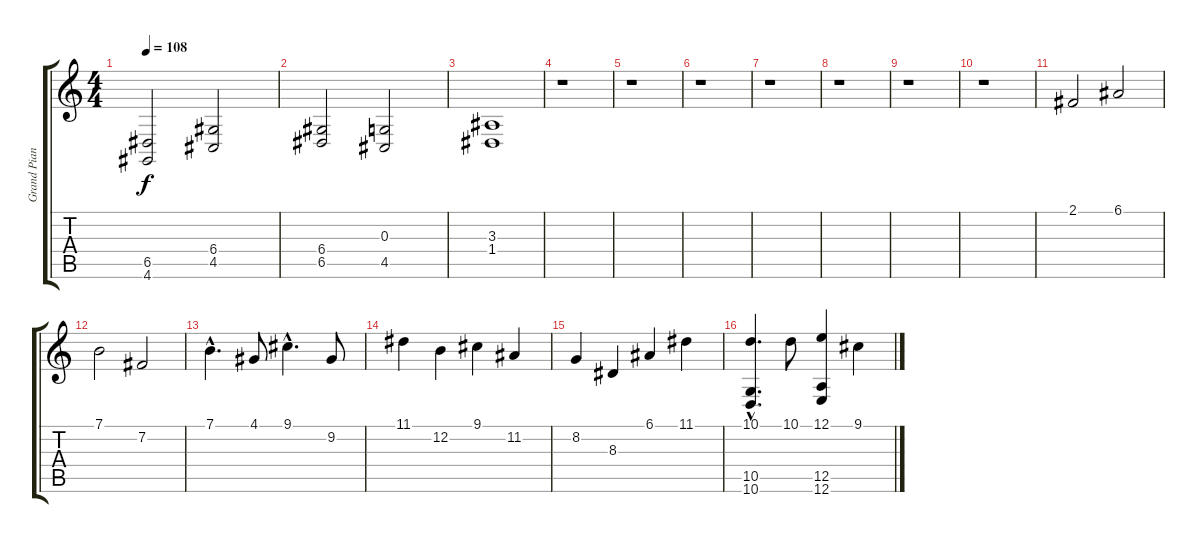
\track ("Grand Piano" "Grand Pian") {instrument brightacousticpiano}
\staff {score tabs}
\tuning (E4 B3 G3 D3 A2 E2) {hide}
\ts (4 4)
\tempo 108
\clef g2
\ks c
(6.5 4.6).2{dy f} (6.4 4.5).2 |
(6.4 6.5).2 (0.3 4.5).2 |
(3.3 1.4).1 |
r.1 |
r.1 |
r.1 |
r.1 |
r.1 |
r.1 |
r.1 |
2.1.2 6.1.2 |
7.1.2 7.2.2 |
7.1{hac}.4{d} 4.1.8 9.1{hac}.4{d} 9.2.8 |
11.1.4 12.2.4 9.1.4 11.2.4 |
8.2.4 8.3.4 6.1.4 11.1.4 |
(10.1{hac} 10.5{hac} 10.6).4{d} 10.1.8 (12.1 12.5 12.6).4 9.1.4
